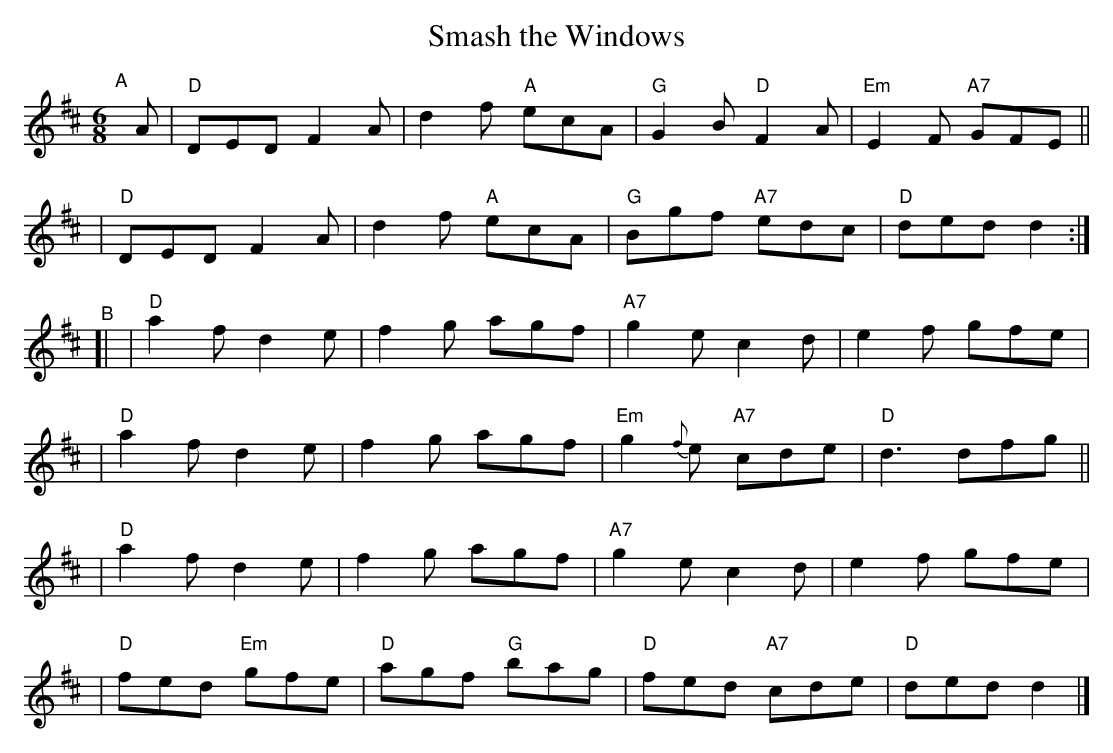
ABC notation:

X:1
T: Smash the Windows
M: 6/8
L: 1/8
K: D
"^A"[|] A \
| "D"DED F2A | d2f "A"ecA | "G"G2B "D"F2A | "Em"E2F "A7"GFE ||
| "D"DED F2A | d2f "A"ecA | "G"Bgf "A7"edc | "D"ded d2 :|
"^B"[|\
| "D"a2f d2e | f2g agf | "A7"g2e c2d | e2f gfe |
| "D"a2f d2e | f2g agf | "Em"g2{f}e "A7"cde | "D"d3 dfg ||
| "D"a2f d2e | f2g agf | "A7"g2e c2d | e2f gfe |
| "D"fed "Em"gfe | "D"agf "G"bag | "D"fed "A7"cde | "D"ded d2 |]
